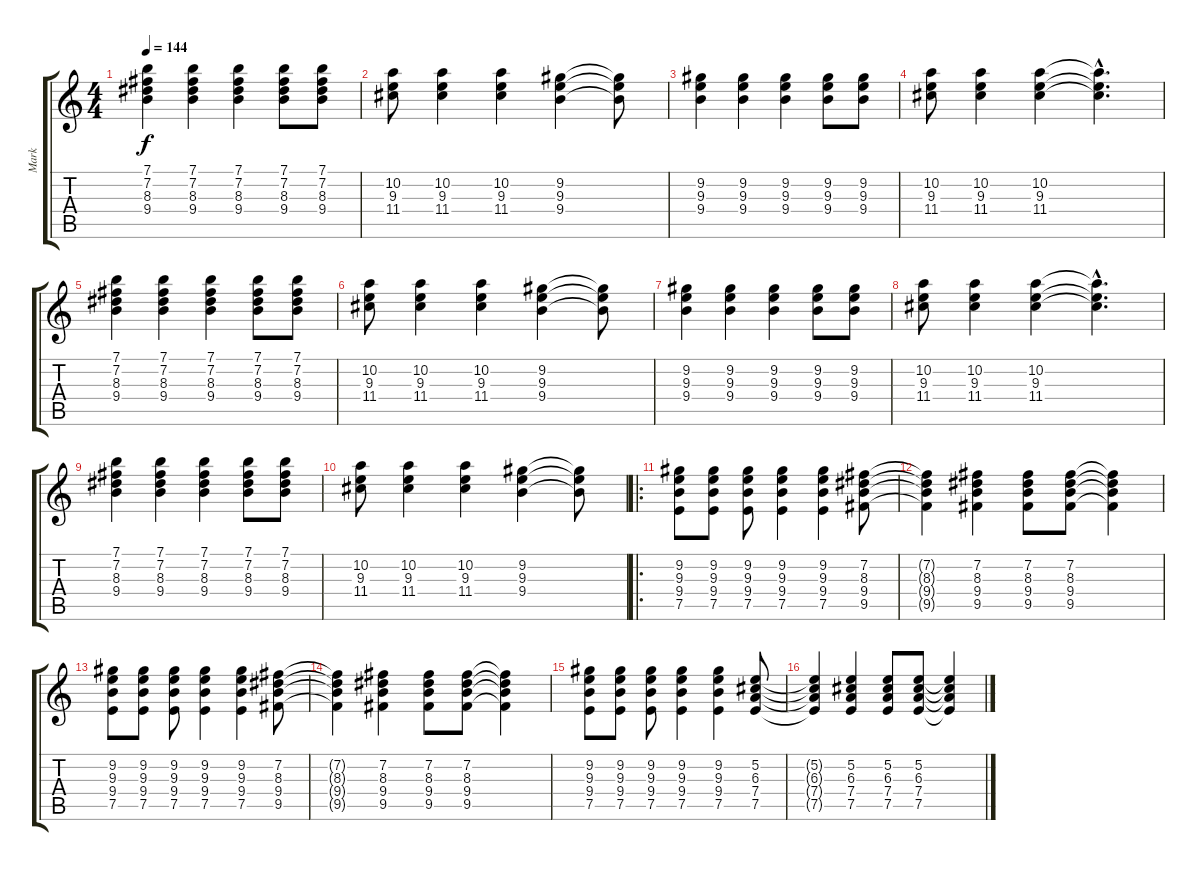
\track ("Mark" "Mark") {instrument distortionguitar}
\staff {score tabs}
\tuning (E4 B3 G3 D3 A2 E2) {hide}
\ts (4 4)
\tempo 144
\clef g2
\ks c
(7.1 7.2 8.3 9.4).4{dy f} (7.1 7.2 8.3 9.4).4 (7.1 7.2 8.3 9.4).4 (7.1 7.2 8.3 9.4).8 (7.1 7.2 8.3 9.4).8 |
(10.2 9.3 11.4).8 (10.2 9.3 11.4).4 (10.2 9.3 11.4).4 (9.2 9.3 9.4).4 (9.2{t} 9.3{t} 9.4{t}).8 |
(9.2 9.3 9.4).4 (9.2 9.3 9.4).4 (9.2 9.3 9.4).4 (9.2 9.3 9.4).8 (9.2 9.3 9.4).8 |
(10.2 9.3 11.4).8 (10.2 9.3 11.4).4 (10.2 9.3 11.4).4 (10.2{hac t} 9.3{hac t} 11.4{hac t}).4{d} |
(7.1 7.2 8.3 9.4).4 (7.1 7.2 8.3 9.4).4 (7.1 7.2 8.3 9.4).4 (7.1 7.2 8.3 9.4).8 (7.1 7.2 8.3 9.4).8 |
(10.2 9.3 11.4).8 (10.2 9.3 11.4).4 (10.2 9.3 11.4).4 (9.2 9.3 9.4).4 (9.2{t} 9.3{t} 9.4{t}).8 |
(9.2 9.3 9.4).4 (9.2 9.3 9.4).4 (9.2 9.3 9.4).4 (9.2 9.3 9.4).8 (9.2 9.3 9.4).8 |
(10.2 9.3 11.4).8 (10.2 9.3 11.4).4 (10.2 9.3 11.4).4 (10.2{hac t} 9.3{hac t} 11.4{hac t}).4{d} |
(7.1 7.2 8.3 9.4).4 (7.1 7.2 8.3 9.4).4 (7.1 7.2 8.3 9.4).4 (7.1 7.2 8.3 9.4).8 (7.1 7.2 8.3 9.4).8 |
(10.2 9.3 11.4).8 (10.2 9.3 11.4).4 (10.2 9.3 11.4).4 (9.2 9.3 9.4).4 (9.2{t} 9.3{t} 9.4{t}).8 |
\ro
(9.2 9.3 9.4 7.5).8 (9.2 9.3 9.4 7.5).8 (9.2 9.3 9.4 7.5).8 (9.2 9.3 9.4 7.5).4 (9.2 9.3 9.4 7.5).4 (7.2 8.3 9.4 9.5).8 |
(7.2{t} 8.3{t} 9.4{t} 9.5{t}).4 (7.2 8.3 9.4 9.5).4 (7.2 8.3 9.4 9.5).8 (7.2 8.3 9.4 9.5).8 (7.2{t} 8.3{t} 9.4{t} 9.5{t}).4 |
(9.2 9.3 9.4 7.5).8 (9.2 9.3 9.4 7.5).8 (9.2 9.3 9.4 7.5).8 (9.2 9.3 9.4 7.5).4 (9.2 9.3 9.4 7.5).4 (7.2 8.3 9.4 9.5).8 |
(7.2{t} 8.3{t} 9.4{t} 9.5{t}).4 (7.2 8.3 9.4 9.5).4 (7.2 8.3 9.4 9.5).8 (7.2 8.3 9.4 9.5).8 (7.2{t} 8.3{t} 9.4{t} 9.5{t}).4 |
(9.2 9.3 9.4 7.5).8 (9.2 9.3 9.4 7.5).8 (9.2 9.3 9.4 7.5).8 (9.2 9.3 9.4 7.5).4 (9.2 9.3 9.4 7.5).4 (5.2 6.3 7.4 7.5).8 |
(5.2{t} 6.3{t} 7.4{t} 7.5{t}).4 (5.2 6.3 7.4 7.5).4 (5.2 6.3 7.4 7.5).8 (5.2 6.3 7.4 7.5).8 (5.2{t} 6.3{t} 7.4{t} 7.5{t}).4
